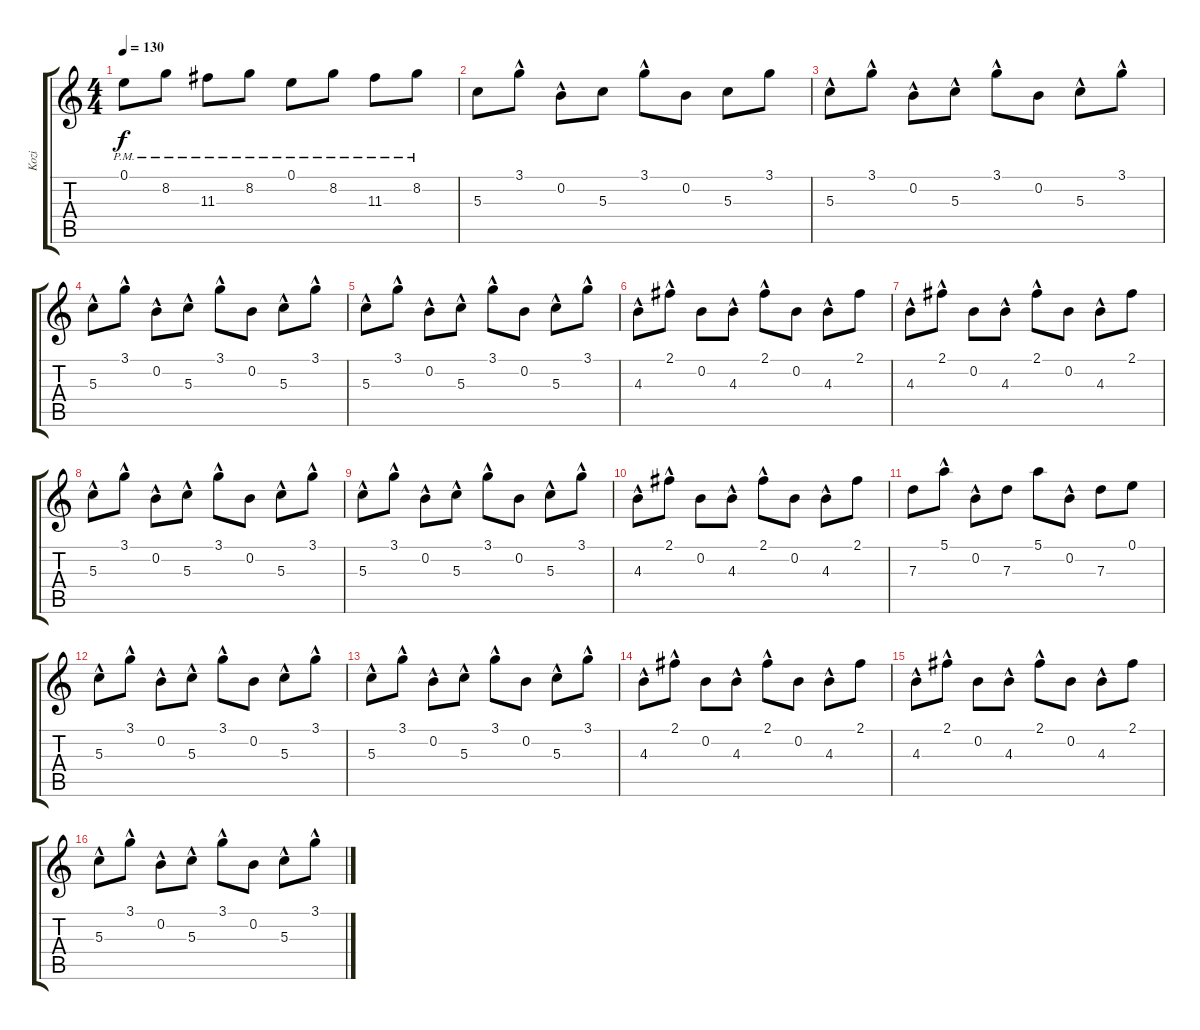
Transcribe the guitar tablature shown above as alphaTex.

\track ("Kozi" "Kozi") {instrument electricguitarclean}
\staff {score tabs}
\tuning (E4 B3 G3 D3 A2 E2) {hide}
\ts (4 4)
\tempo 130
\clef g2
\ks c
0.1{pm}.8{dy f} 8.2{pm}.8 11.3{pm}.8 8.2{pm}.8 0.1{pm}.8 8.2{pm}.8 11.3{pm}.8 8.2{pm}.8 |
5.3.8{balance 1 instrument electricguitarclean} 3.1{hac}.8 0.2{hac}.8 5.3.8 3.1{hac}.8 0.2.8 5.3.8 3.1.8 |
5.3{hac}.8 3.1{hac}.8 0.2{hac}.8 5.3{hac}.8 3.1{hac}.8 0.2.8 5.3{hac}.8 3.1{hac}.8 |
5.3{hac}.8 3.1{hac}.8 0.2{hac}.8 5.3{hac}.8 3.1{hac}.8 0.2.8 5.3{hac}.8 3.1{hac}.8 |
5.3{hac}.8 3.1{hac}.8 0.2{hac}.8 5.3{hac}.8 3.1{hac}.8 0.2.8 5.3{hac}.8 3.1{hac}.8 |
4.3{hac}.8 2.1{hac}.8 0.2.8 4.3{hac}.8 2.1{hac}.8 0.2.8 4.3{hac}.8 2.1.8 |
4.3{hac}.8 2.1{hac}.8 0.2.8 4.3{hac}.8 2.1{hac}.8 0.2.8 4.3{hac}.8 2.1.8 |
5.3{hac}.8 3.1{hac}.8 0.2{hac}.8 5.3{hac}.8 3.1{hac}.8 0.2.8 5.3{hac}.8 3.1{hac}.8 |
5.3{hac}.8 3.1{hac}.8 0.2{hac}.8 5.3{hac}.8 3.1{hac}.8 0.2.8 5.3{hac}.8 3.1{hac}.8 |
4.3{hac}.8 2.1{hac}.8 0.2.8 4.3{hac}.8 2.1{hac}.8 0.2.8 4.3{hac}.8 2.1.8 |
7.3.8 5.1{hac}.8 0.2{hac}.8 7.3.8 5.1.8 0.2{hac}.8 7.3.8 0.1.8 |
5.3{hac}.8 3.1{hac}.8 0.2{hac}.8 5.3{hac}.8 3.1{hac}.8 0.2.8 5.3{hac}.8 3.1{hac}.8 |
5.3{hac}.8 3.1{hac}.8 0.2{hac}.8 5.3{hac}.8 3.1{hac}.8 0.2.8 5.3{hac}.8 3.1{hac}.8 |
4.3{hac}.8 2.1{hac}.8 0.2.8 4.3{hac}.8 2.1{hac}.8 0.2.8 4.3{hac}.8 2.1.8 |
4.3{hac}.8 2.1{hac}.8 0.2.8 4.3{hac}.8 2.1{hac}.8 0.2.8 4.3{hac}.8 2.1.8 |
5.3{hac}.8 3.1{hac}.8 0.2{hac}.8 5.3{hac}.8 3.1{hac}.8 0.2.8 5.3{hac}.8 3.1{hac}.8
